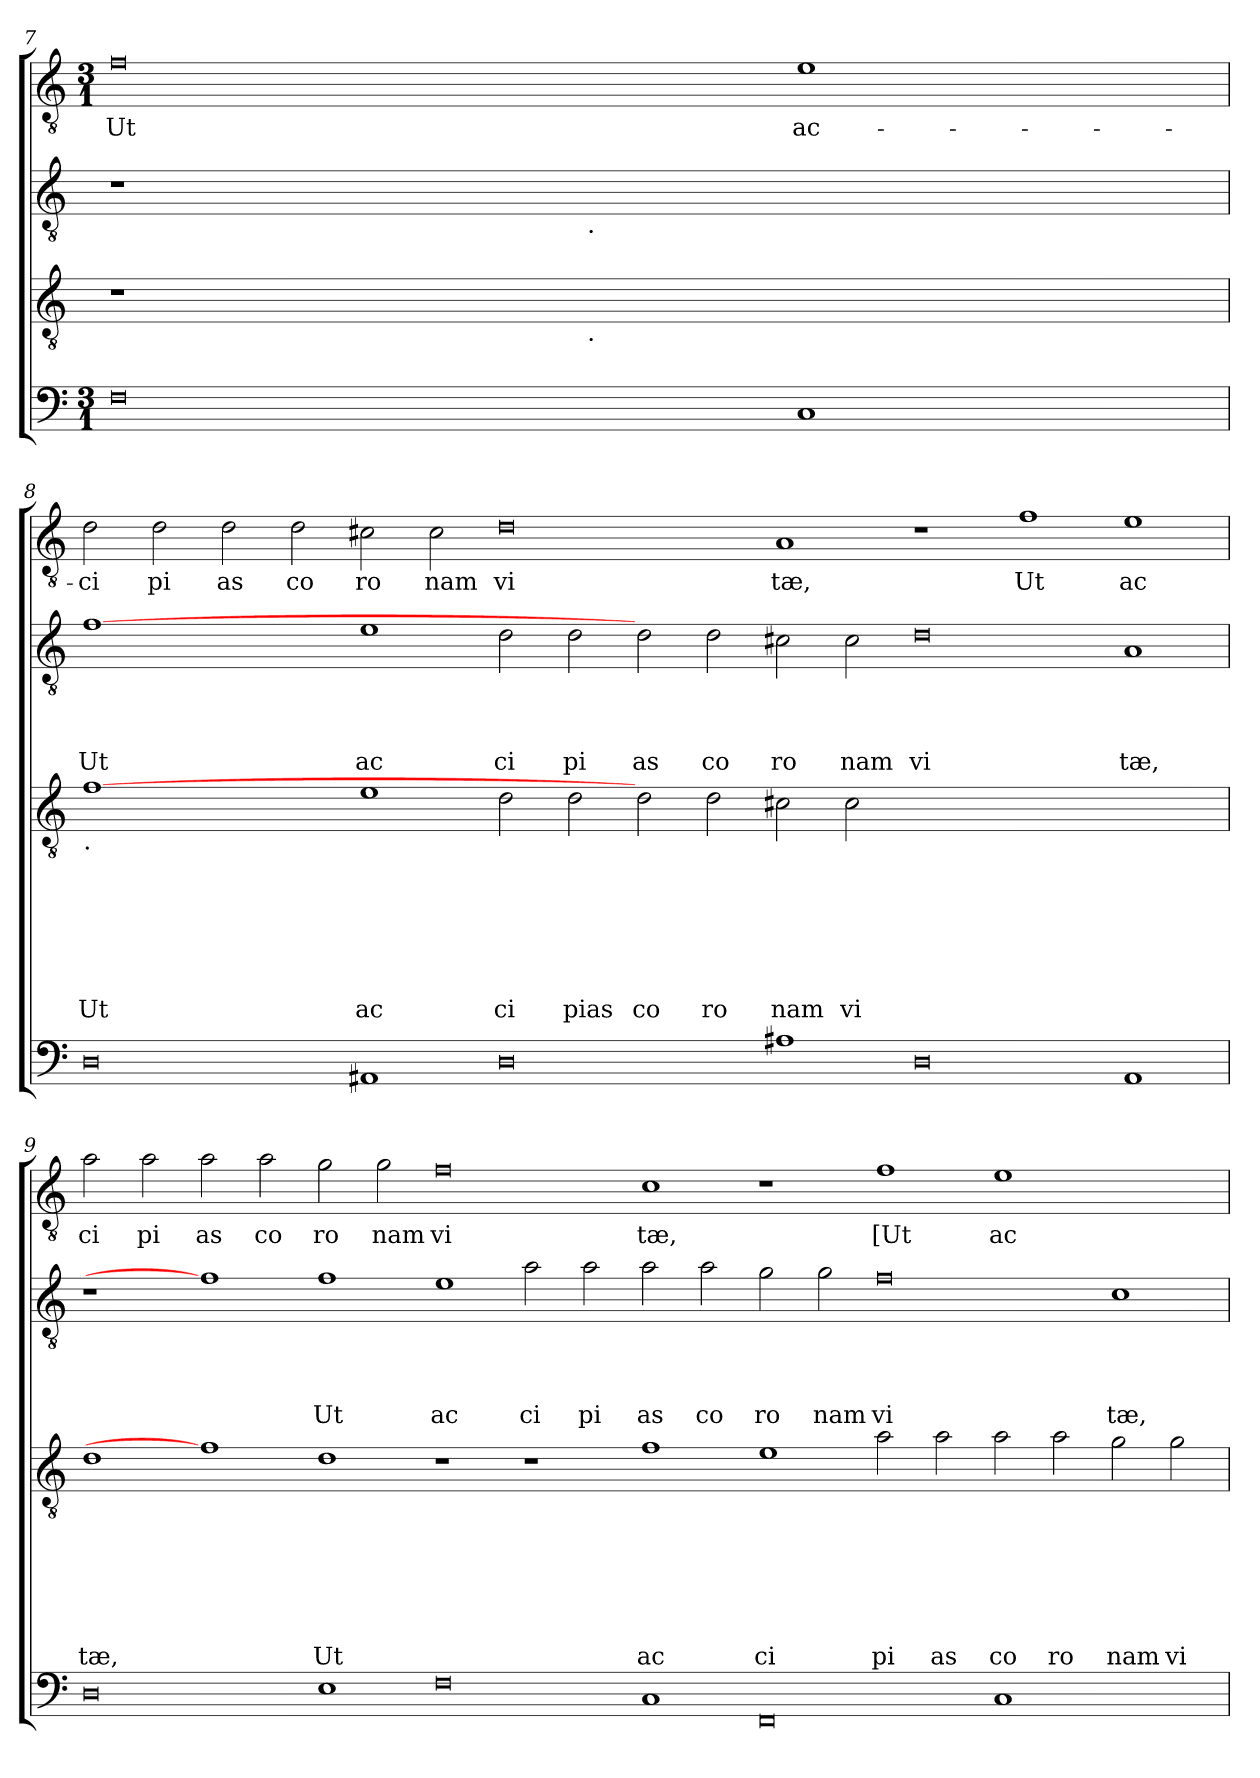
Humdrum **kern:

**kern	**kern	**text	**text	**text	**text	**text	**text	**text	**kern	**text	**text	**text	**text	**kern	**text
*part4	*part3	*part3	*part3	*part3	*part3	*part3	*part3	*part3	*part2	*part2	*part2	*part2	*part2	*part1	*part1
*staff4	*staff3	*staff3	*staff3	*staff3	*staff3	*staff3	*staff3	*staff3	*staff2	*staff2	*staff2	*staff2	*staff2	*staff1	*staff1
*clefF4	*clefGv2	*	*	*	*	*	*	*	*clefGv2	*	*	*	*	*clefGv2	*
*k[]	*k[]	*	*	*	*	*	*	*	*k[]	*	*	*	*	*k[]	*
*C:	*C:	*	*	*	*	*	*	*	*C:	*	*	*	*	*C:	*
*M3/1	*	*	*	*	*	*	*	*	*	*	*	*	*	*M3/1	*
=7	=7	=7	=7	=7	=7	=7	=7	=7	=7	=7	=7	=7	=7	=7	=7
!	!	!	!	!	!	!	!	!	!	!	!	!	!	!	!LO:LY:b
0F	1r	.	.	.	.	.	.	.	1r	.	.	.	.	0f	Ut
.	4..ryy	.	.	.	.	.	.	.	4..ryy	.	.	.	.	.	.
!	!	!	!	!	!	!	!	!	!LO:TX:b:t=.	!	!	!	!	!	!
!	!LO:TX:b:t=.	!	!	!	!	!	!	!	!	!	!	!	!	!	!
.	1ryy	.	.	.	.	.	.	.	1ryy	.	.	.	.	.	.
!	!	!	!	!	!	!	!	!	!	!	!	!	!	!	!LO:LY:b
1C	.	.	.	.	.	.	.	.	.	.	.	.	.	1e	ac-
.	2ryy	.	.	.	.	.	.	.	2ryy	.	.	.	.	.	.
.	16ryy	.	.	.	.	.	.	.	16ryy	.	.	.	.	.	.
!!LO:LB:g=z
=8	=8	=8	=8	=8	=8	=8	=8	=8	=8	=8	=8	=8	=8	=8	=8
!	!LO:TX:b:t=.	!	!	!	!	!	!	!	!	!	!	!	!	!	!
!	!	!	!	!	!	!	!	!LO:LY:b	!	!	!	!	!LO:LY:b	!	!LO:LY:b
0D	[1f	.	.	.	.	.	.	Ut	[1f	.	.	.	Ut	2d\	-ci
!	!	!	!	!	!	!	!	!	!	!	!	!	!	!	!LO:LY:b
.	.	.	.	.	.	.	.	.	.	.	.	.	.	2d\	pi
!	!	!	!	!	!	!	!	!	!	!	!	!	!	!	!LO:LY:b
.	1ryy	.	.	.	.	.	.	.	1ryy	.	.	.	.	2d\	as
!	!	!	!	!	!	!	!	!	!	!	!	!	!	!	!LO:LY:b
.	.	.	.	.	.	.	.	.	.	.	.	.	.	2d\	co
!	!	!	!	!	!	!	!	!LO:LY:b	!	!	!	!	!LO:LY:b	!	!LO:LY:b
1AA#	1e	.	.	.	.	.	.	ac	1e	.	.	.	ac	2c#X\	ro
!	!	!	!	!	!	!	!	!	!	!	!	!	!	!	!LO:LY:b
.	.	.	.	.	.	.	.	.	.	.	.	.	.	2c#\	nam
!	!	!	!	!	!	!	!	!LO:LY:b	!	!	!	!	!LO:LY:b	!	!LO:LY:b
0D	2d\	.	.	.	.	.	.	ci	2d\	.	.	.	ci	0d	vi
!	!	!	!	!	!	!	!	!LO:LY:b	!	!	!	!	!LO:LY:b	!	!
.	2d\	.	.	.	.	.	.	pias	2d\	.	.	.	pi	.	.
!	!	!	!	!	!	!	!	!LO:LY:b	!	!	!	!	!LO:LY:b	!	!
.	2d\	.	.	.	.	.	.	co	2d\	.	.	.	as	.	.
!	!	!	!	!	!	!	!	!LO:LY:b	!	!	!	!	!LO:LY:b	!	!
.	2d\	.	.	.	.	.	.	ro	2d\	.	.	.	co	.	.
!	!	!	!	!	!	!	!	!LO:LY:b	!	!	!	!	!LO:LY:b	!	!LO:LY:b
1A#	2c#X\	.	.	.	.	.	.	nam	2c#X\	.	.	.	ro	1A	tæ,
!	!	!	!	!	!	!	!	!LO:LY:b	!	!	!	!	!LO:LY:b	!	!
.	2c#\	.	.	.	.	.	.	vi	2c#\	.	.	.	nam	.	.
!	!	!	!	!	!	!	!	!	!	!	!	!	!LO:LY:b	!	!
0D	0.ryy	.	.	.	.	.	.	.	0d	.	.	.	vi	1r	.
!	!	!	!	!	!	!	!	!	!	!	!	!	!	!	!LO:LY:b
.	.	.	.	.	.	.	.	.	.	.	.	.	.	1f	Ut
!	!	!	!	!	!	!	!	!	!	!	!	!	!LO:LY:b	!	!LO:LY:b
1AA#	.	.	.	.	.	.	.	.	1A	.	.	.	tæ,	1e	ac
!!LO:PB:g=z
=9	=9	=9	=9	=9	=9	=9	=9	=9	=9	=9	=9	=9	=9	=9	=9
!	!	!	!	!	!	!	!	!LO:LY:b	!	!	!	!	!	!	!LO:LY:b
0D	1d	.	.	.	.	.	.	tæ,	1r	.	.	.	.	2a\	ci
!	!	!	!	!	!	!	!	!	!	!	!	!	!	!	!LO:LY:b
.	.	.	.	.	.	.	.	.	.	.	.	.	.	2a\	pi
!	!	!	!	!	!	!	!	!	!	!	!	!	!	!	!LO:LY:b
.	1f]	.	.	.	.	.	.	.	1f]	.	.	.	.	2a\	as
!	!	!	!	!	!	!	!	!	!	!	!	!	!	!	!LO:LY:b
.	.	.	.	.	.	.	.	.	.	.	.	.	.	2a\	co
!	!	!	!	!	!	!	!	!LO:LY:b	!	!	!	!	!LO:LY:b	!	!LO:LY:b
1E	1d	.	.	.	.	.	.	Ut	1f	.	.	.	Ut	2g\	ro
!	!	!	!	!	!	!	!	!	!	!	!	!	!	!	!LO:LY:b
.	.	.	.	.	.	.	.	.	.	.	.	.	.	2g\	nam
!	!	!	!	!	!	!	!	!	!	!	!	!	!LO:LY:b	!	!LO:LY:b
0F	1r	.	.	.	.	.	.	.	1e	.	.	.	ac	0f	vi
!	!	!	!	!	!	!	!	!	!	!	!	!	!LO:LY:b	!	!
.	1r	.	.	.	.	.	.	.	2a\	.	.	.	ci	.	.
!	!	!	!	!	!	!	!	!	!	!	!	!	!LO:LY:b	!	!
.	.	.	.	.	.	.	.	.	2a\	.	.	.	pi	.	.
!	!	!	!	!	!	!	!	!LO:LY:b	!	!	!	!	!LO:LY:b	!	!LO:LY:b
1C	1f	.	.	.	.	.	.	ac	2a\	.	.	.	as	1c	tæ,
!	!	!	!	!	!	!	!	!	!	!	!	!	!LO:LY:b	!	!
.	.	.	.	.	.	.	.	.	2a\	.	.	.	co	.	.
!	!	!	!	!	!	!	!	!LO:LY:b	!	!	!	!	!LO:LY:b	!	!
0FF	1e	.	.	.	.	.	.	ci	2g\	.	.	.	ro	1r	.
!	!	!	!	!	!	!	!	!	!	!	!	!	!LO:LY:b	!	!
.	.	.	.	.	.	.	.	.	2g\	.	.	.	nam	.	.
!	!	!	!	!	!	!	!	!LO:LY:b	!	!	!	!	!LO:LY:b	!	!LO:LY:b
.	2a\	.	.	.	.	.	.	pi	0f	.	.	.	vi	1f	[Ut
!	!	!	!	!	!	!	!	!LO:LY:b	!	!	!	!	!	!	!
.	2a\	.	.	.	.	.	.	as	.	.	.	.	.	.	.
!	!	!	!	!	!	!	!	!LO:LY:b	!	!	!	!	!	!	!LO:LY:b
1C	2a\	.	.	.	.	.	.	co	.	.	.	.	.	1e	ac
!	!	!	!	!	!	!	!	!LO:LY:b	!	!	!	!	!	!	!
.	2a\	.	.	.	.	.	.	ro	.	.	.	.	.	.	.
!	!	!	!	!	!	!	!	!LO:LY:b	!	!	!	!	!LO:LY:b	!	!
1ryy	2g\	.	.	.	.	.	.	nam	1c	.	.	.	tæ,	1ryy	.
!	!	!	!	!	!	!	!	!LO:LY:b	!	!	!	!	!	!	!
.	2g\	.	.	.	.	.	.	vi	.	.	.	.	.	.	.
=	=	=	=	=	=	=	=	=	=	=	=	=	=	=	=
*-	*-	*-	*-	*-	*-	*-	*-	*-	*-	*-	*-	*-	*-	*-	*-
